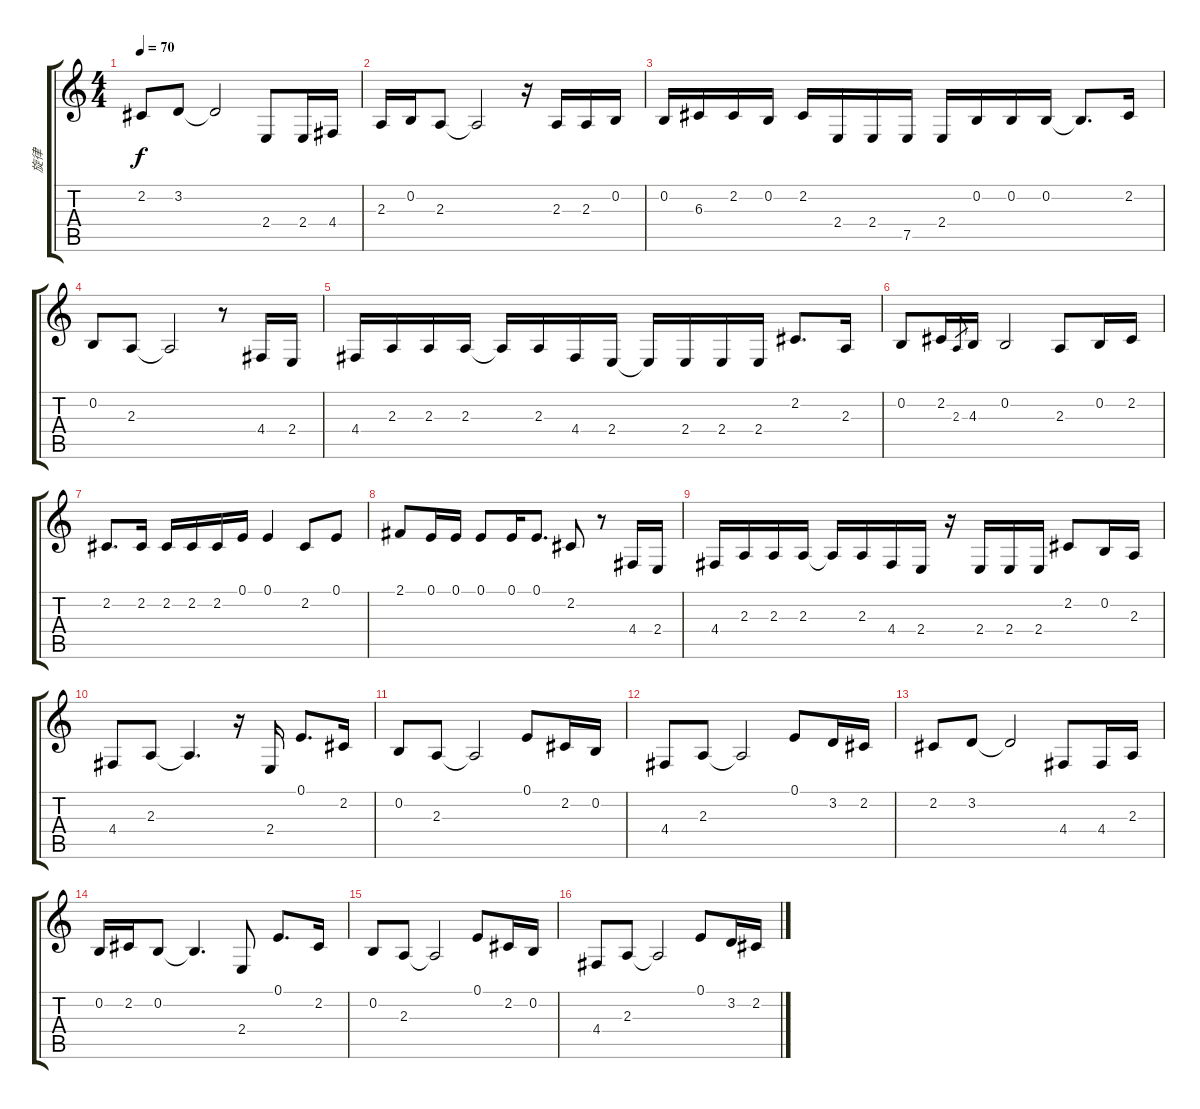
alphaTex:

\track ("旋律" "旋律") {instrument harmonica}
\staff {score tabs}
\tuning (E4 B3 G3 D3 A2 E2) {hide}
\ts (4 4)
\tempo 70
\clef g2
\ks c
2.2.8{dy f} 3.2.8 3.2{t}.2 2.4.8 2.4.16 4.4.16 |
2.3.16 0.2.16 2.3.8 2.3{t}.2 r.16 2.3.16 2.3.16 0.2.16 |
0.2.16 6.3.16 2.2.16 0.2.16 2.2.16 2.4.16 2.4.16 7.5.16 2.4.16 0.2.16 0.2.16 0.2.16 0.2{t}.8{d} 2.2.16 |
0.2.8 2.3.8 2.3{t}.2 r.8 4.4.16 2.4.16 |
4.4.16 2.3.16 2.3.16 2.3.16 2.3{t}.16 2.3.16 4.4.16 2.4.16 2.4{t}.16 2.4.16 2.4.16 2.4.16 2.2.8{d} 2.3.16 |
0.2.8 2.2.16 2.3.8{gr} 4.3.16 0.2.2 2.3.8 0.2.16 2.2.16 |
2.2.8{d} 2.2.16 2.2.16 2.2.16 2.2.16 0.1.16 0.1.4 2.2.8 0.1.8 |
2.1.8 0.1.16 0.1.16 0.1.8 0.1.16 0.1.8{d} 2.2.8 r.8 4.4.16 2.4.16 |
4.4.16 2.3.16 2.3.16 2.3.16 2.3{t}.16 2.3.16 4.4.16 2.4.16 r.16 2.4.16 2.4.16 2.4.16 2.2.8 0.2.16 2.3.16 |
4.4.8{txt ""} 2.3.8 2.3{t}.4{d} r.16 2.4.16 0.1.8{d} 2.2.16 |
0.2.8 2.3.8 2.3{t}.2 0.1.8 2.2.16 0.2.16 |
4.4.8 2.3.8 2.3{t}.2 0.1.8 3.2.16 2.2.16 |
2.2.8 3.2.8 3.2{t}.2 4.4.8 4.4.16 2.3.16 |
0.2.16 2.2.16 0.2.8 0.2{t}.4{d} 2.4.8 0.1.8{d} 2.2.16 |
0.2.8 2.3.8 2.3{t}.2 0.1.8 2.2.16 0.2.16 |
4.4.8 2.3.8 2.3{t}.2 0.1.8 3.2.16 2.2.16
